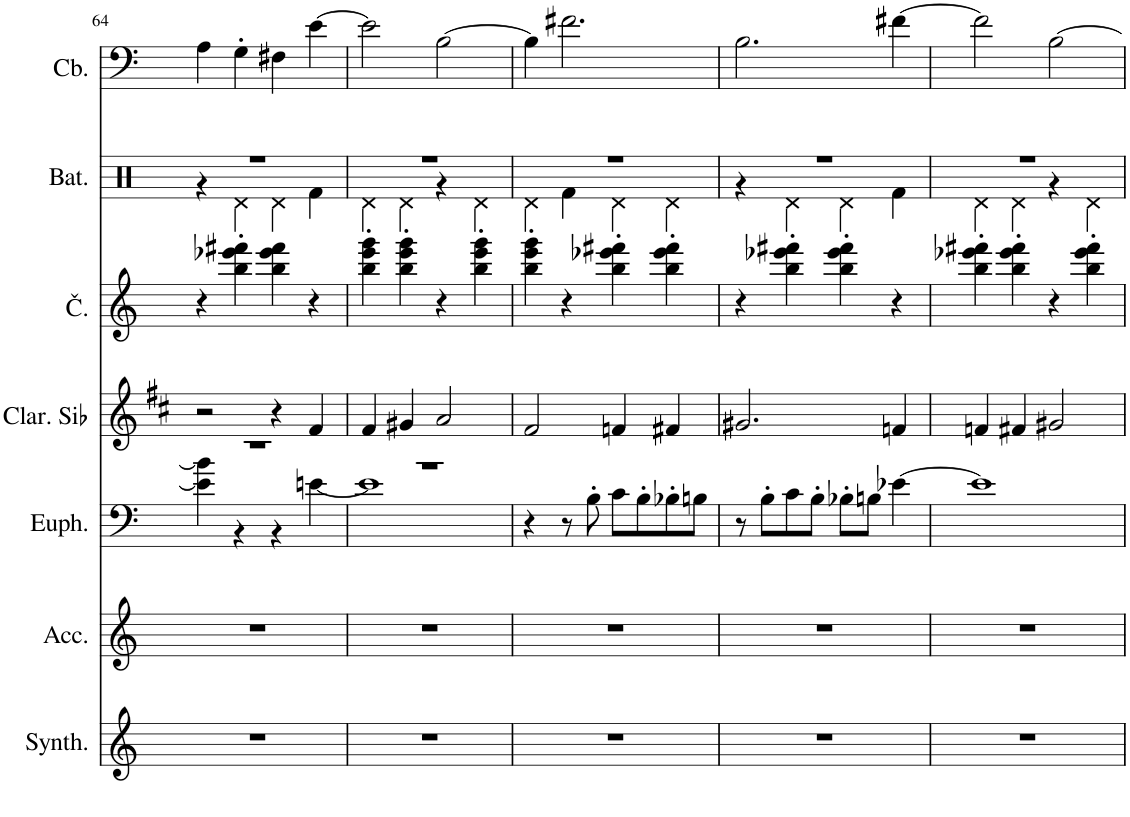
**kern	**kern	**kern	**kern	**kern	**kern	**kern
*part7	*part6	*part5	*part4	*part3	*part2	*part1
*staff7	*staff6	*staff5	*staff4	*staff3	*staff2	*staff1
*I"Synthétiseur Pad, Pad 3 (polysynth)	*I"Accordéon , Accordion	*I"Euphonium, Tuba	*I"Clarinette en Sib	*I"Čelo, Acoustic Guitar (nylon)	*I"Batterie	*I"Contrebasse, Acoustic Bass
*I'Synth.	*I'Acc.	*I'Euph.	*I'Clar. Sib	*	*I'Bat.	*I'Cb.
!!LO:PB:g=z
*clefG2	*clefG2	*clefF4	*clefG2	*clefG2	*clefX	*clefF4
*	*	*	*Trd1c2	*Trd14c24	*	*Trd7c12
*k[]	*k[]	*k[]	*k[f#c#]	*k[]	*k[]	*k[]
*M4/4	*M4/4	*M4/4	*M4/4	*M4/4	*M4/4	*M4/4
=64	=64	=64	=64	=64	=64	=64
*	*	*^	*	*	*^	*
1r	1r	1r	4e-\] 4b\]	2r	4r	1r	4r	4A\
.	.	.	4r	.	4bb\' 4eee-X\' 4fff#X\'	.	4Rd\	4G'\
.	.	.	4r	4r	4bb\ 4eee-\ 4fff#\	.	4Rd\	4F#X\
.	.	.	[4en\	4f#/	4r	.	4Rf\	[4e\
=65	=65	=65	=65	=65	=65	=65	=65	=65
1r	1r	1r	1e]	4f#/	4bb\' 4eee\' 4ggg\'	1r	4Rd\	2e\]
.	.	.	.	4g#X/	4bb\' 4eee\' 4ggg\'	.	4Rd\	.
.	.	.	.	2a/	4r	.	4r	[2B\
.	.	.	.	.	4bb\' 4eee\' 4ggg\'	.	4Rd\	.
*	*	*v	*v	*	*	*	*	*
=66	=66	=66	=66	=66	=66	=66	=66
1r	1r	4r	2f#/	4bb\' 4eee\' 4ggg\'	1r	4Rd\	4B\]
.	.	8r	.	4r	.	4Rf\	2.f#X\
.	.	8B'\	.	.	.	.	.
.	.	8c\L	4fn/	4bb\' 4eee-X\' 4fff#X\'	.	4Rd\	.
.	.	8B'\	.	.	.	.	.
.	.	8B-X'\	4f#X/	4bb\' 4eee-\' 4fff#\'	.	4Rd\	.
.	.	8Bn\J	.	.	.	.	.
=67	=67	=67	=67	=67	=67	=67	=67
1r	1r	8r	2.g#X/	4r	1r	4r	2.B\
.	.	8B'\L	.	.	.	.	.
.	.	8c\	.	4bb\' 4eee-X\' 4fff#X\'	.	4Rd\	.
.	.	8B'\J	.	.	.	.	.
.	.	8B-X'\L	.	4bb\' 4eee-\' 4fff#\'	.	4Rd\	.
.	.	8Bn\J	.	.	.	.	.
.	.	[4e-X\	4fn/	4r	.	4Rf\	[4f#X\
=68	=68	=68	=68	=68	=68	=68	=68
1r	1r	1e-]	4fn/	4bb\' 4eee-X\' 4fff#X\'	1r	4Rd\	2f#\]
.	.	.	4f#X/	4bb\' 4eee-\' 4fff#\'	.	4Rd\	.
.	.	.	2g#X/	4r	.	4r	[2B\
.	.	.	.	4bb\' 4eee-\' 4fff#\'	.	4Rd\	.
*	*	*	*	*	*v	*v	*
=	=	=	=	=	=	=
*-	*-	*-	*-	*-	*-	*-
